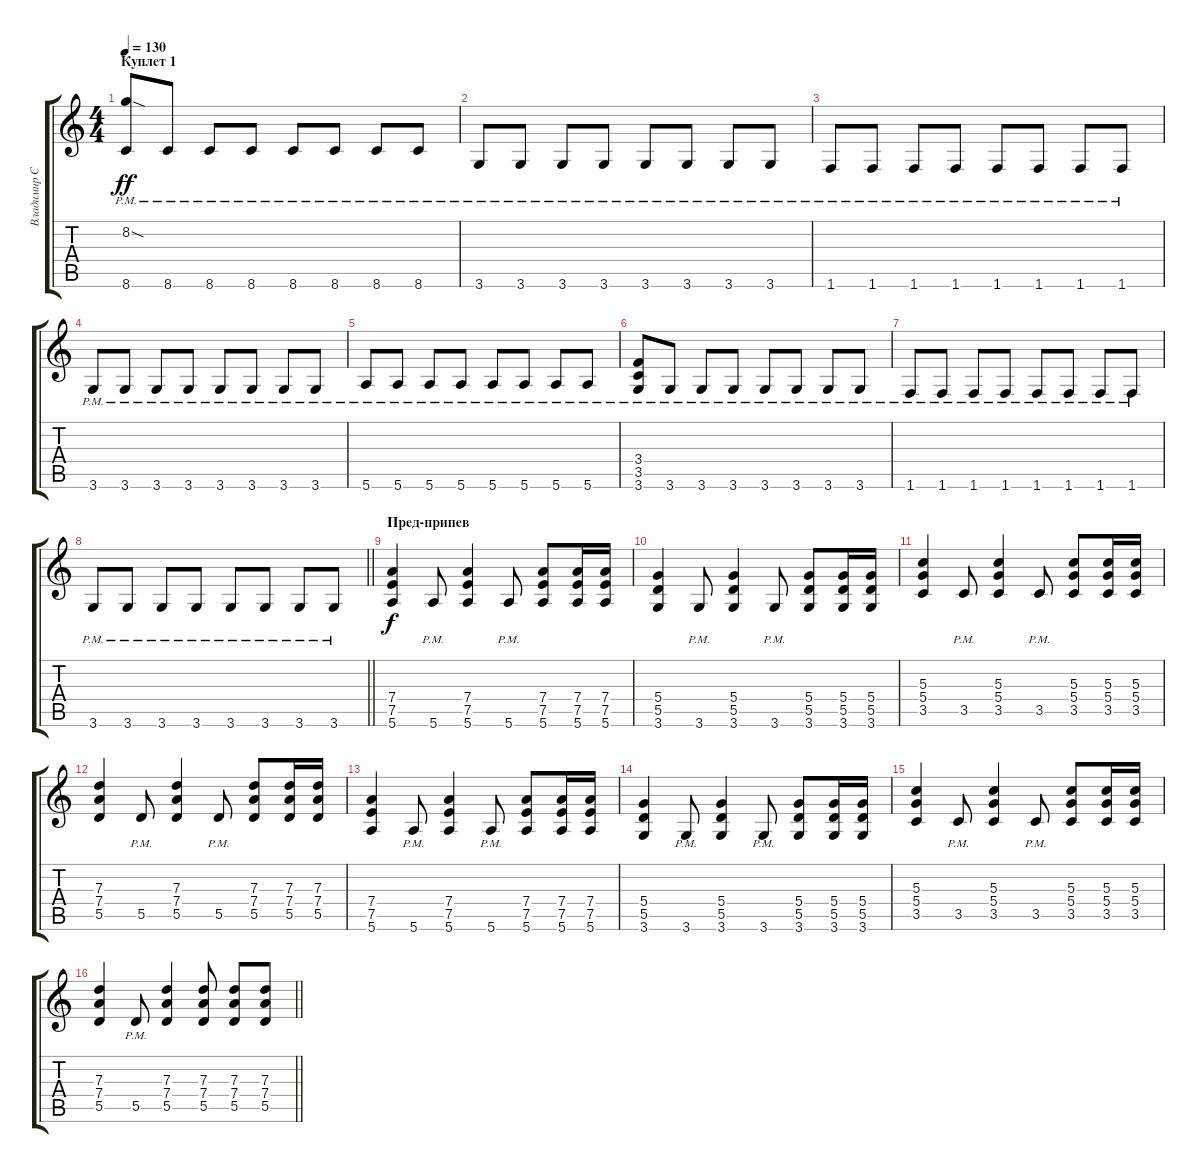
\track ("Владимир Стрелов" "Владимир С") {instrument distortionguitar bank 20}
\staff {score tabs}
\tuning (E4 B3 G3 D3 A2 E2) {hide}
\ts (4 4)
\section ("" "Куплет 1")
\tempo 130
\clef g2
\ks c
(8.2{sod t} 8.6{pm}).8{dy ff} 8.6{pm}.8 8.6{pm}.8 8.6{pm}.8 8.6{pm}.8 8.6{pm}.8 8.6{pm}.8 8.6{pm}.8 |
3.6{pm}.8 3.6{pm}.8 3.6{pm}.8 3.6{pm}.8 3.6{pm}.8 3.6{pm}.8 3.6{pm}.8 3.6{pm}.8 |
1.6{pm}.8 1.6{pm}.8 1.6{pm}.8 1.6{pm}.8 1.6{pm}.8 1.6{pm}.8 1.6{pm}.8 1.6{pm}.8 |
3.6{pm}.8 3.6{pm}.8 3.6{pm}.8 3.6{pm}.8 3.6{pm}.8 3.6{pm}.8 3.6{pm}.8 3.6{pm}.8 |
5.6{pm}.8 5.6{pm}.8 5.6{pm}.8 5.6{pm}.8 5.6{pm}.8 5.6{pm}.8 5.6{pm}.8 5.6{pm}.8 |
(3.4 3.5 3.6{pm}).8 3.6{pm}.8 3.6{pm}.8 3.6{pm}.8 3.6{pm}.8 3.6{pm}.8 3.6{pm}.8 3.6{pm}.8 |
1.6{pm}.8 1.6{pm}.8 1.6{pm}.8 1.6{pm}.8 1.6{pm}.8 1.6{pm}.8 1.6{pm}.8 1.6{pm}.8 |
\barLineRight lightlight
3.6{pm}.8 3.6{pm}.8 3.6{pm}.8 3.6{pm}.8 3.6{pm}.8 3.6{pm}.8 3.6{pm}.8 3.6{pm}.8 |
\section ("" "Пред-припев")
(7.4 7.5 5.6).4{dy f} 5.6{pm}.8 (7.4 7.5 5.6).4 5.6{pm}.8 (7.4 7.5 5.6).8 (7.4 7.5 5.6).16 (7.4 7.5 5.6).16 |
(5.4 5.5 3.6).4 3.6{pm}.8 (5.4 5.5 3.6).4 3.6{pm}.8 (5.4 5.5 3.6).8 (5.4 5.5 3.6).16 (5.4 5.5 3.6).16 |
(5.3 5.4 3.5).4 3.5{pm}.8 (5.3 5.4 3.5).4 3.5{pm}.8 (5.3 5.4 3.5).8 (5.3 5.4 3.5).16 (5.3 5.4 3.5).16 |
(7.3 7.4 5.5).4 5.5{pm}.8 (7.3 7.4 5.5).4 5.5{pm}.8 (7.3 7.4 5.5).8 (7.3 7.4 5.5).16 (7.3 7.4 5.5).16 |
(7.4 7.5 5.6).4 5.6{pm}.8 (7.4 7.5 5.6).4 5.6{pm}.8 (7.4 7.5 5.6).8 (7.4 7.5 5.6).16 (7.4 7.5 5.6).16 |
(5.4 5.5 3.6).4 3.6{pm}.8 (5.4 5.5 3.6).4 3.6{pm}.8 (5.4 5.5 3.6).8 (5.4 5.5 3.6).16 (5.4 5.5 3.6).16 |
(5.3 5.4 3.5).4 3.5{pm}.8 (5.3 5.4 3.5).4 3.5{pm}.8 (5.3 5.4 3.5).8 (5.3 5.4 3.5).16 (5.3 5.4 3.5).16 |
\barLineRight lightlight
(7.3 7.4 5.5).4 5.5{pm}.8 (7.3 7.4 5.5).4 (7.3 7.4 5.5).8 (7.3 7.4 5.5).8 (7.3 7.4 5.5).8
